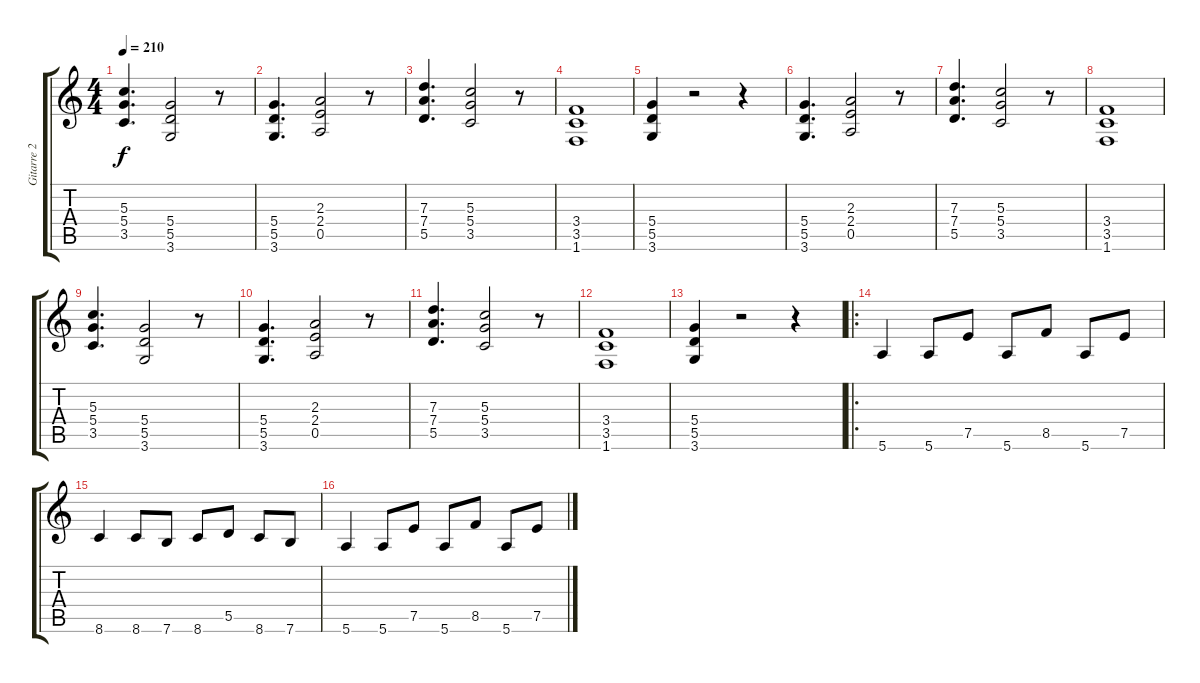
\track ("Gitarre 2" "Gitarre 2") {instrument distortionguitar}
\staff {score tabs}
\tuning (E4 B3 G3 D3 A2 E2) {hide}
\ts (4 4)
\tempo 210
\clef g2
\ks c
(5.3 5.4 3.5).4{d dy f} (5.4 5.5 3.6).2 r.8 |
(5.4 5.5 3.6).4{d} (2.3 2.4 0.5).2 r.8 |
(7.3 7.4 5.5).4{d} (5.3 5.4 3.5).2 r.8 |
(3.4 3.5 1.6).1 |
(5.4 5.5 3.6).4 r.2 r.4 |
(5.4 5.5 3.6).4{d} (2.3 2.4 0.5).2 r.8 |
(7.3 7.4 5.5).4{d} (5.3 5.4 3.5).2 r.8 |
(3.4 3.5 1.6).1 |
(5.3 5.4 3.5).4{d} (5.4 5.5 3.6).2 r.8 |
(5.4 5.5 3.6).4{d} (2.3 2.4 0.5).2 r.8 |
(7.3 7.4 5.5).4{d} (5.3 5.4 3.5).2 r.8 |
(3.4 3.5 1.6).1 |
(5.4 5.5 3.6).4 r.2 r.4 |
\ro
5.6.4 5.6.8 7.5.8 5.6.8 8.5.8 5.6.8 7.5.8 |
8.6.4 8.6.8 7.6.8 8.6.8 5.5.8 8.6.8 7.6.8 |
5.6.4 5.6.8 7.5.8 5.6.8 8.5.8 5.6.8 7.5.8
